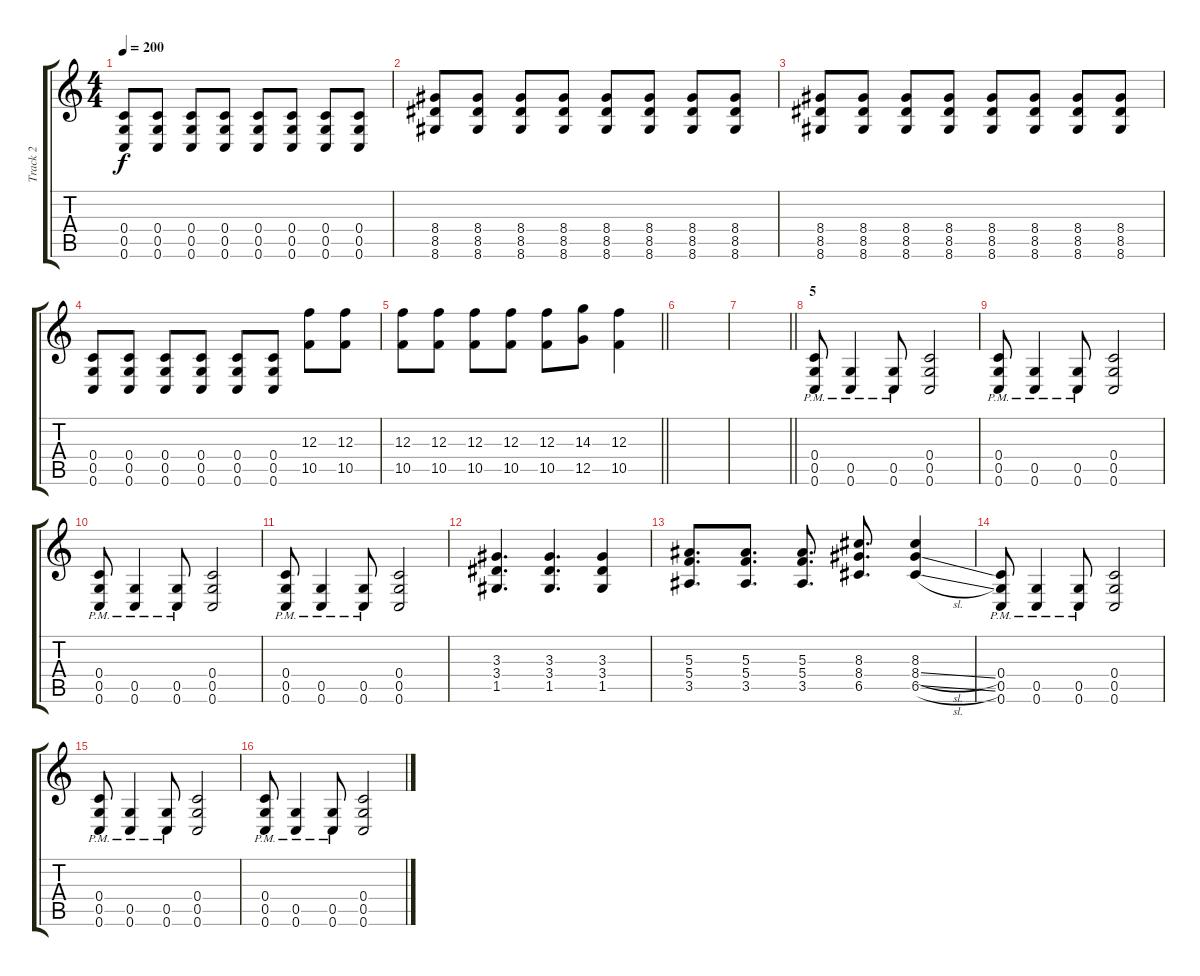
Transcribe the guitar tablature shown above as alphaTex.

\track ("Track 2" "Track 2") {instrument distortionguitar}
\staff {score tabs}
\tuning (D4 A3 F3 C3 G2 C2) {hide}
\ts (4 4)
\tempo 200
\clef g2
\ks c
(0.4 0.5 0.6).8{dy f} (0.4 0.5 0.6).8 (0.4 0.5 0.6).8 (0.4 0.5 0.6).8 (0.4 0.5 0.6).8 (0.4 0.5 0.6).8 (0.4 0.5 0.6).8 (0.4 0.5 0.6).8 |
(8.4 8.5 8.6).8 (8.4 8.5 8.6).8 (8.4 8.5 8.6).8 (8.4 8.5 8.6).8 (8.4 8.5 8.6).8 (8.4 8.5 8.6).8 (8.4 8.5 8.6).8 (8.4 8.5 8.6).8 |
(8.4 8.5 8.6).8 (8.4 8.5 8.6).8 (8.4 8.5 8.6).8 (8.4 8.5 8.6).8 (8.4 8.5 8.6).8 (8.4 8.5 8.6).8 (8.4 8.5 8.6).8 (8.4 8.5 8.6).8 |
(0.4 0.5 0.6).8 (0.4 0.5 0.6).8 (0.4 0.5 0.6).8 (0.4 0.5 0.6).8 (0.4 0.5 0.6).8 (0.4 0.5 0.6).8 (12.3 10.5).8 (12.3 10.5).8 |
\barLineRight lightlight
(12.3 10.5).8 (12.3 10.5).8 (12.3 10.5).8 (12.3 10.5).8 (12.3 10.5).8 (14.3 12.5).8 (12.3 10.5).4 |
|
\barLineRight lightlight
|
\section ("" "5")
(0.4{pm} 0.5{pm} 0.6{pm}).8 (0.5{pm} 0.6{pm}).4 (0.5{pm} 0.6{pm}).8 (0.4 0.5 0.6).2 |
(0.4{pm} 0.5{pm} 0.6{pm}).8 (0.5{pm} 0.6{pm}).4 (0.5{pm} 0.6{pm}).8 (0.4 0.5 0.6).2 |
(0.4{pm} 0.5{pm} 0.6{pm}).8 (0.5{pm} 0.6{pm}).4 (0.5{pm} 0.6{pm}).8 (0.4 0.5 0.6).2 |
(0.4{pm} 0.5{pm} 0.6{pm}).8 (0.5{pm} 0.6{pm}).4 (0.5{pm} 0.6{pm}).8 (0.4 0.5 0.6).2 |
(3.3 3.4 1.5).4{d} (3.3 3.4 1.5).4{d} (3.3 3.4 1.5).4 |
(5.3 5.4 3.5).8{d} (5.3 5.4 3.5).8{d} (5.3 5.4 3.5).8{d} (8.3 8.4 6.5).8{d} (8.3 8.4{sl} 6.5{sl}).4 |
(0.4{pm} 0.5{pm} 0.6{pm}).8 (0.5{pm} 0.6{pm}).4 (0.5{pm} 0.6{pm}).8 (0.4 0.5 0.6).2 |
(0.4{pm} 0.5{pm} 0.6{pm}).8 (0.5{pm} 0.6{pm}).4 (0.5{pm} 0.6{pm}).8 (0.4 0.5 0.6).2 |
(0.4{pm} 0.5{pm} 0.6{pm}).8 (0.5{pm} 0.6{pm}).4 (0.5{pm} 0.6{pm}).8 (0.4 0.5 0.6).2
